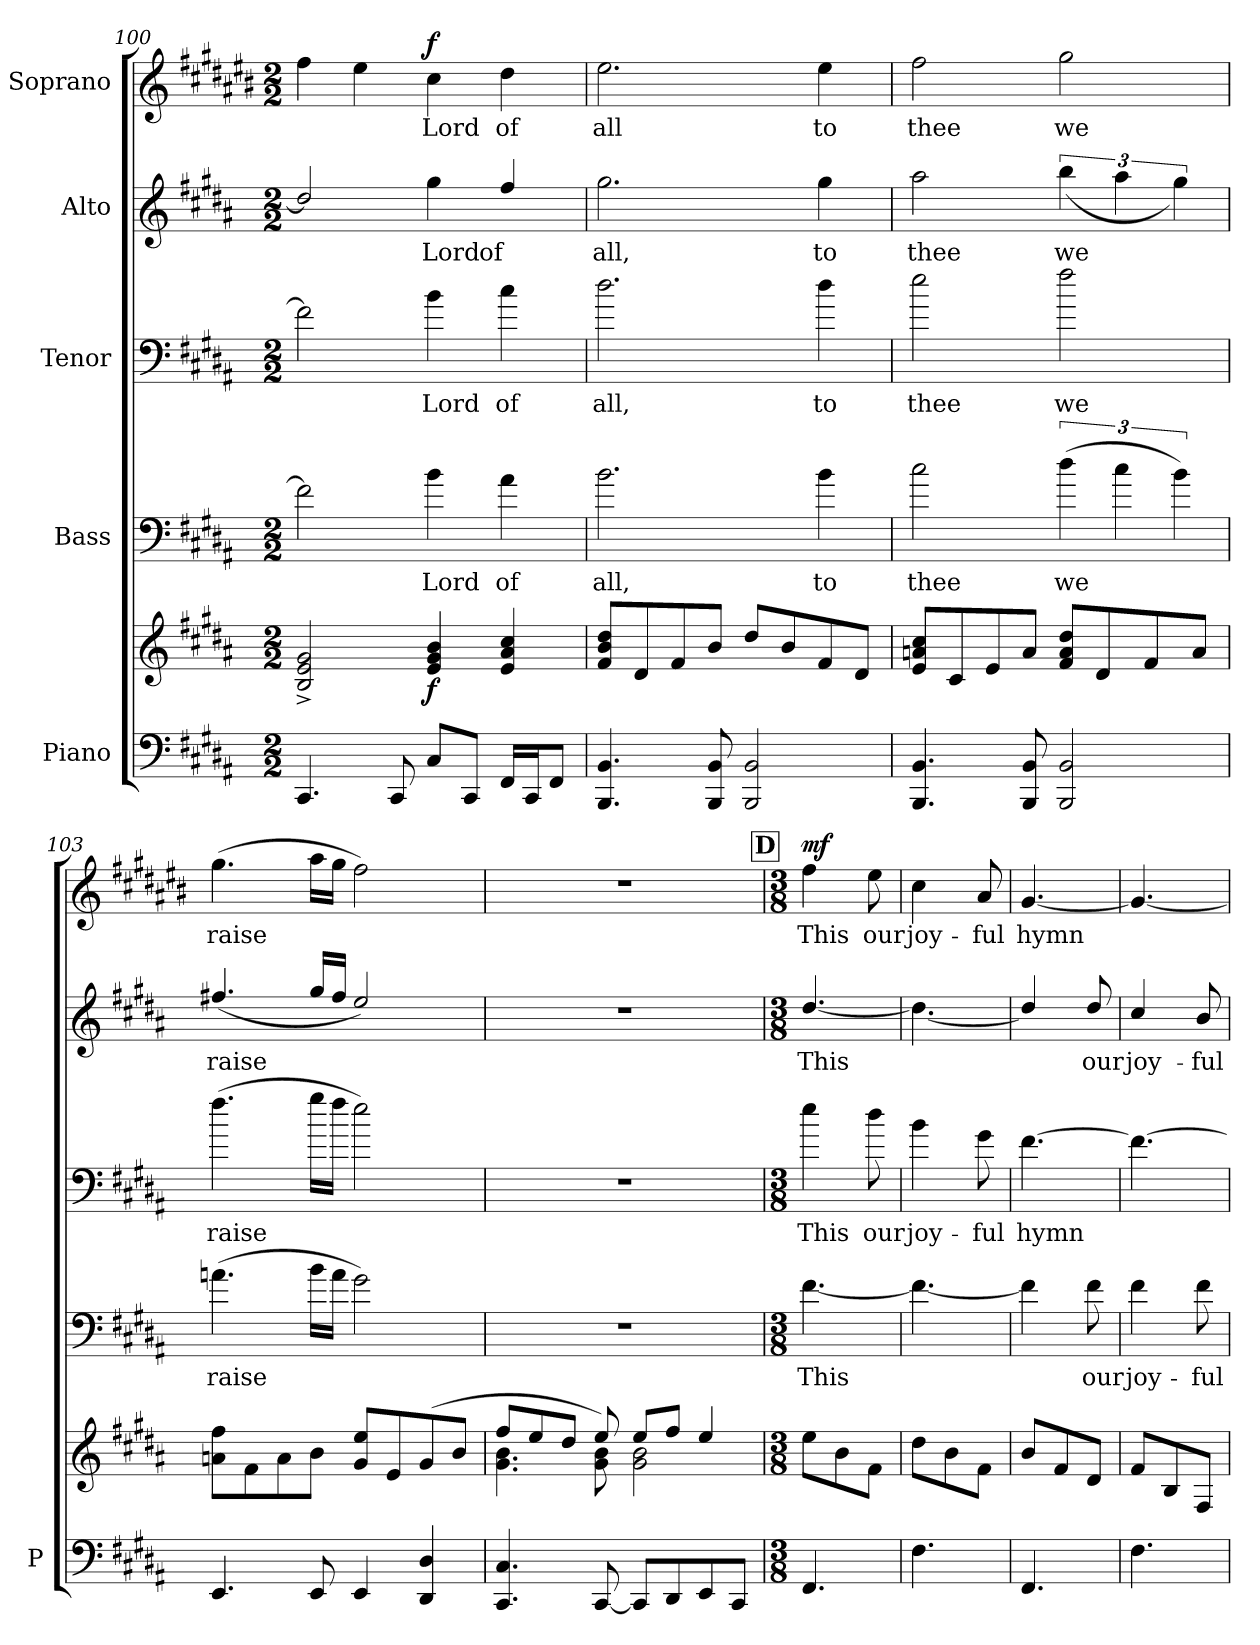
**kern	**kern	**dynam	**kern	**text	**kern	**text	**kern	**text	**kern	**text	**dynam
*part5	*part5	*part5	*part4	*part4	*part3	*part3	*part2	*part2	*part1	*part1	*part1
*staff6	*staff5	*staff5/6	*staff4	*staff4	*staff3	*staff3	*staff2	*staff2	*staff1	*staff1	*staff1
*I"Piano	*	*	*I"Bass	*	*I"Tenor	*	*I"Alto	*	*I"Soprano	*	*
*I'P	*	*	*	*	*	*	*	*	*	*	*
!!LO:PB:g=z
*clefF4	*clefG2	*	*clefF4	*	*clefF4	*	*clefG2	*	*clefG2	*	*
*	*	*	*ITrd12c21	*	*ITrd8c14	*	*ITrd5c9	*	*ITrd1c2	*	*
*k[f#c#g#d#a#]	*k[f#c#g#d#a#]	*	*k[f#c#g#d#a#]	*	*k[f#c#g#d#a#]	*	*k[f#c#g#d#a#]	*	*k[f#c#g#d#a#]	*	*
*B:	*B:	*	*B:	*	*B:	*	*B:	*	*B:	*	*
*M2/2	*M2/2	*	*M2/2	*	*M2/2	*	*M2/2	*	*M2/2	*	*
=100	=100	=100	=100	=100	=100	=100	=100	=100	=100	=100	=100
4.CC#/	2B/^ 2e/^ 2g#/^	.	2F#\]	.	2F#\]	.	2f#/]	.	4ee\	.	.
.	.	.	.	.	.	.	.	.	4dd#\	.	.
8CC#/	.	.	.	.	.	.	.	.	.	.	.
!	!	!LO:DY:b	!	!LO:LY:b	!	!LO:LY:b	!	!LO:LY:b	!	!LO:LY:b	!LO:DY:a
8C#/L	4e/ 4g#/ 4b/	f	4B\	Lord	4B\	Lord	4b\	Lord	4b\	Lord	f
8CC#/J	.	.	.	.	.	.	.	.	.	.	.
!	!	!	!	!LO:LY:b	!	!LO:LY:b	!	!LO:LY:b	!	!LO:LY:b	!
16FF#/LL	4e/ 4a#/ 4cc#/	.	4A#\	of	4c#\	of	4a#/	of	4cc#\	of	.
16CC#/J	.	.	.	.	.	.	.	.	.	.	.
8FF#/J	.	.	.	.	.	.	.	.	.	.	.
!!LO:PB:g=z
=101	=101	=101	=101	=101	=101	=101	=101	=101	=101	=101	=101
!	!	!	!	!LO:LY:b	!	!LO:LY:b	!	!LO:LY:b	!	!LO:LY:b	!
*	*	*	*	*	*	*	*^	*	*	*	*
4.BBB/ 4.BB/	8f#/ 8b/ 8dd#/L	.	2.B\	all,	2.d#\	all,	1ryy	2.b\	all,	2.dd#\	all	.
.	8d#/	.	.	.	.	.	.	.	.	.	.	.
.	8f#/	.	.	.	.	.	.	.	.	.	.	.
8BBB/ 8BB/	8b/J	.	.	.	.	.	.	.	.	.	.	.
2BBB/ 2BB/	8dd#/L	.	.	.	.	.	.	.	.	.	.	.
.	8b/	.	.	.	.	.	.	.	.	.	.	.
!	!	!	!	!LO:LY:b	!	!LO:LY:b	!	!	!LO:LY:b	!	!LO:LY:b	!
.	8f#/	.	4B\	to	4d#\	to	.	4b\	to	4dd#\	to	.
.	8d#/J	.	.	.	.	.	.	.	.	.	.	.
=102	=102	=102	=102	=102	=102	=102	=102	=102	=102	=102	=102	=102
!	!	!	!	!LO:LY:b	!	!LO:LY:b	!	!	!LO:LY:b	!	!LO:LY:b	!
4.BBB/ 4.BB/	8e/ 8an/ 8cc#/L	.	2c#\	thee	2e\	thee	1ryy	2cc#\	thee	2ee\	thee	.
.	8c#/	.	.	.	.	.	.	.	.	.	.	.
.	8e/	.	.	.	.	.	.	.	.	.	.	.
8BBB/ 8BB/	8a/J	.	.	.	.	.	.	.	.	.	.	.
!	!	!	!	!LO:LY:b	!	!LO:LY:b	!	!	!LO:LY:b	!	!LO:LY:b	!
2BBB/ 2BB/	8f#/ 8a/ 8dd#/L	.	(>6d#\	we	2f#\	we	.	(>6dd#\	we	2ff#\	we	.
.	8d#/	.	.	.	.	.	.	.	.	.	.	.
.	.	.	6c#\	.	.	.	.	6cc#\	.	.	.	.
.	8f#/	.	.	.	.	.	.	.	.	.	.	.
.	.	.	6B\)	.	.	.	.	6b\)	.	.	.	.
.	8a/J	.	.	.	.	.	.	.	.	.	.	.
*	*	*	*	*	*	*	*v	*v	*	*	*	*
=103	=103	=103	=103	=103	=103	=103	=103	=103	=103	=103	=103
!	!	!	!	!LO:LY:b	!	!LO:LY:b	!	!LO:LY:b	!	!LO:LY:b	!
4.EE/	8an\ 8ff#\L	.	(>4.An\	raise	(>4.f#\	raise	(4.an/	raise­	(>4.ff#\	raise­	.
.	8f#\	.	.	.	.	.	.	.	.	.	.
.	8a\	.	.	.	.	.	.	.	.	.	.
8EE/	8b\J	.	16B\LL	.	16g#\LL	.	16b/LL	.	16gg#\LL	.	.
.	.	.	16A\JJ	.	16f#\JJ	.	16a/JJ	.	16ff#\JJ	.	.
4EE/	8g#/ 8ee/L	.	2G#\)	.	2e\)	.	2g#/)	.	2ee\)	.	.
.	8e/	.	.	.	.	.	.	.	.	.	.
4DD#/ 4D#/	(>8g#/	.	.	.	.	.	.	.	.	.	.
.	8b/J	.	.	.	.	.	.	.	.	.	.
!!LO:PB:g=z
=104	=104	=104	=104	=104	=104	=104	=104	=104	=104	=104	=104
*	*^	*	*	*	*	*	*	*	*	*	*
4.CC#/ 4.C#/	4.g#\ 4.b\	8ff#/L	.	1r	.	1r	.	1r	.	1r	.	.
.	.	8ee/	.	.	.	.	.	.	.	.	.	.
.	.	8dd#/J	.	.	.	.	.	.	.	.	.	.
[8CC#/	8ee/)	8g#\ 8b\	.	.	.	.	.	.	.	.	.	.
8CC#/L]	2g#\ 2b\	8ee/L	.	.	.	.	.	.	.	.	.	.
8DD#/	.	8ff#/J	.	.	.	.	.	.	.	.	.	.
8EE/	.	4ee/	.	.	.	.	.	.	.	.	.	.
8CC#/J	.	.	.	.	.	.	.	.	.	.	.	.
*	*v	*v	*	*	*	*	*	*	*	*	*	*
!!LO:PB:g=z
!!LO:REH:place=s1:a:B:fs=12:t=D
=105	=105	=105	=105	=105	=105	=105	=105	=105	=105	=105	=105
*M3/8	*M3/8	*	*M3/8	*	*M3/8	*	*M3/8	*	*M3/8	*	*
*	*	*	*^	*	*	*	*	*	*	*	*
!	!	!	!	!	!LO:LY:b	!	!LO:LY:b	!	!LO:LY:b	!	!LO:LY:b	!LO:DY:a
*	*	*	*	*	*	*	*	*^	*	*	*	*
4.FF#/	8ee\L	.	4.ryy	[4.F#\	This	4e\	This	4.ryy	[4.f#/	This	4ee\	This	mf
.	8b\	.	.	.	.	.	.	.	.	.	.	.	.
!	!	!	!	!	!	!	!LO:LY:b	!	!	!	!	!LO:LY:b	!
.	8f#\J	.	.	.	.	8d#\	our	.	.	.	8dd#\	our	.
=106	=106	=106	=106	=106	=106	=106	=106	=106	=106	=106	=106	=106	=106
!	!	!	!	!	!	!	!LO:LY:b	!	!	!	!	!LO:LY:b	!
4.F#\	8dd#\L	.	4.ryy	4.F#\_	.	4B\	joy-	4.ryy	4.f#\_	.	4b\	joy-	.
.	8b\	.	.	.	.	.	.	.	.	.	.	.	.
!	!	!	!	!	!	!	!LO:LY:b	!	!	!	!	!LO:LY:b	!
.	8f#\J	.	.	.	.	8G#\	-ful	.	.	.	8g#/	-ful	.
=107	=107	=107	=107	=107	=107	=107	=107	=107	=107	=107	=107	=107	=107
!	!	!	!	!	!	!	!LO:LY:b	!	!	!	!	!LO:LY:b	!
4.FF#/	8b/L	.	4.ryy	4F#\]	.	[4.F#\	hymn	4.ryy	4f#/]	.	[4.f#/	hymn	.
.	8f#/	.	.	.	.	.	.	.	.	.	.	.	.
!	!	!	!	!	!LO:LY:b	!	!	!	!	!LO:LY:b	!	!	!
.	8d#/J	.	.	8F#\	our	.	.	.	8f#/	our	.	.	.
=108	=108	=108	=108	=108	=108	=108	=108	=108	=108	=108	=108	=108	=108
!	!	!	!	!	!LO:LY:b	!	!	!	!	!LO:LY:b	!	!	!
4.F#\	8f#/L	.	4.ryy	4F#\	joy-	4.F#\_	.	4.ryy	4e/	joy­-	4.f#/_	.	.
.	8B/	.	.	.	.	.	.	.	.	.	.	.	.
!	!	!	!	!	!LO:LY:b	!	!	!	!	!LO:LY:b	!	!	!
.	8F#/J	.	.	8F#\	-ful	.	.	.	8d#/	-ful	.	.	.
*	*	*	*v	*v	*	*	*	*v	*v	*	*	*	*
=	=	=	=	=	=	=	=	=	=	=	=
*-	*-	*-	*-	*-	*-	*-	*-	*-	*-	*-	*-
